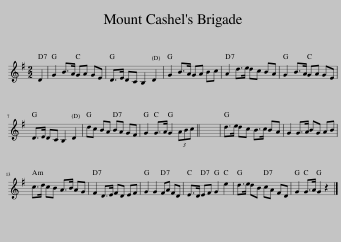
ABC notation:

X:1
L:1/8
M:2/2
I:linebreak $
K:G
V:1 treble
V:1
 D2 | G2 B>A GA GE | D>E DC B,2 D2 | G2 B>A GA Bc | A2 d>e dc BA | %5
 G2 B>A GA GE |$ D>E DC B,2 D2 | dc BA BA GF | G2 G>A G2 (3ABc || x8 | %10
 d>e dc B>c BA | G2 G>A BG AB |$ c>d cB A>B AG | F2 D>E FD EF | G2 G2 FA FD | %15
 E>D EF G2 e2 | d>e dB cA FD | G2 G>A G2 z2 |] %18
